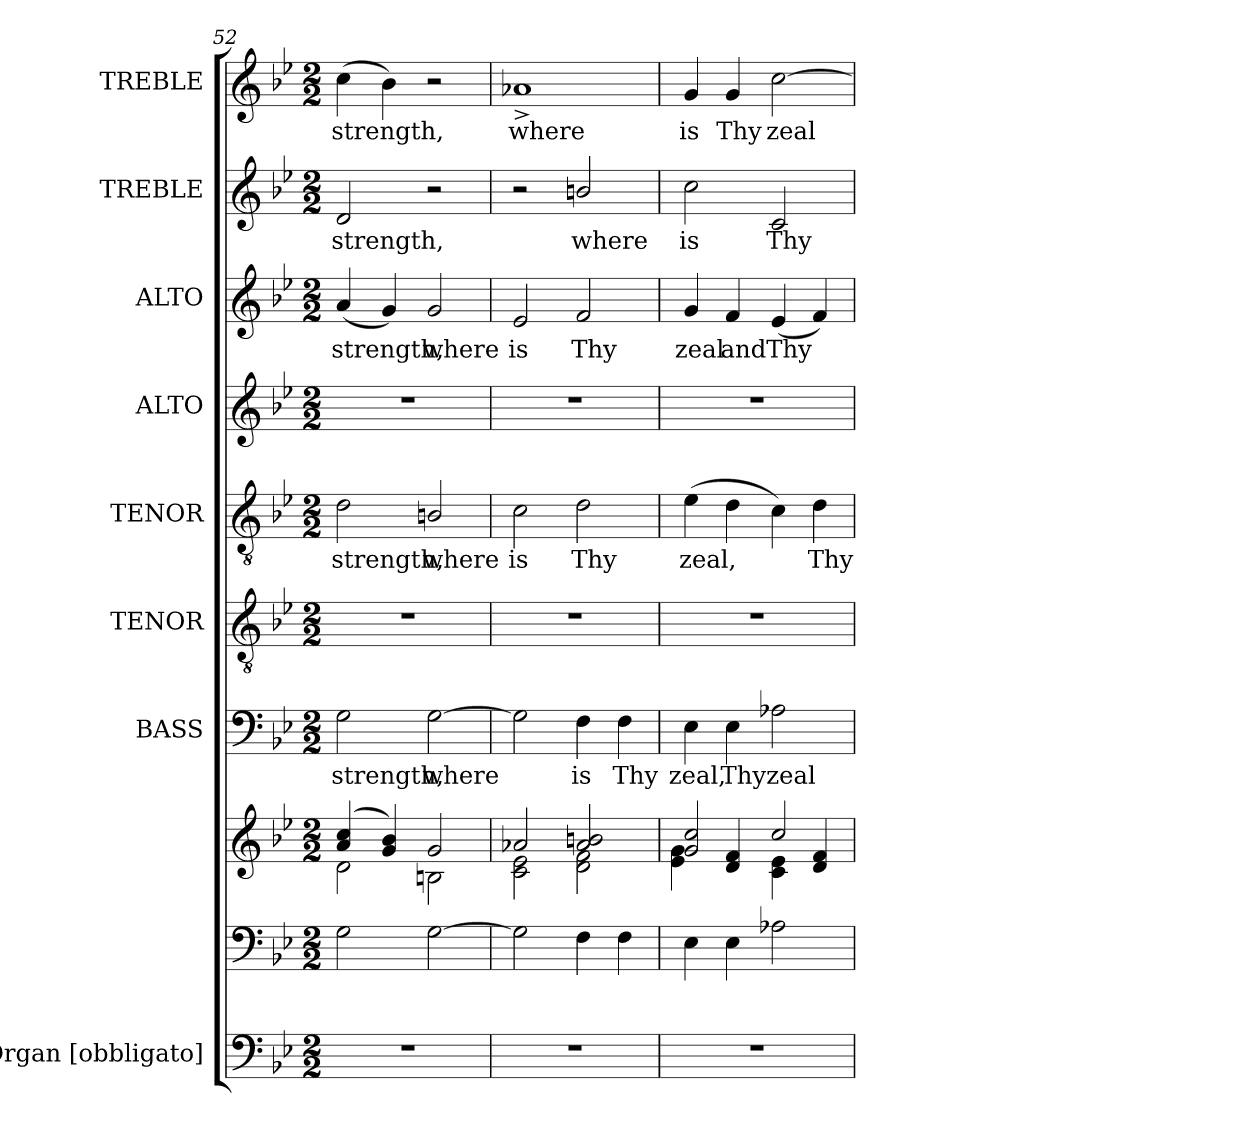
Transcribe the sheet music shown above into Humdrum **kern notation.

**kern	**kern	**kern	**kern	**text	**kern	**kern	**text	**kern	**kern	**text	**kern	**text	**kern	**text
*part8	*part8	*part8	*part7	*part7	*part6	*part5	*part5	*part4	*part3	*part3	*part2	*part2	*part1	*part1
*staff10	*staff9	*staff8	*staff7	*staff7	*staff6	*staff5	*staff5	*staff4	*staff3	*staff3	*staff2	*staff2	*staff1	*staff1
*I"Organ [obbligato]	*	*	*I"BASS	*	*I"TENOR	*I"TENOR	*	*I"ALTO	*I"ALTO	*	*I"TREBLE	*	*I"TREBLE	*
!!LO:LB:g=z
*clefF4	*clefF4	*clefG2	*clefF4	*	*clefGv2	*clefGv2	*	*clefG2	*clefG2	*	*clefG2	*	*clefG2	*
*	*	*	*	*	*ITrd7c12	*ITrd7c12	*	*	*	*	*	*	*	*
*k[b-e-]	*k[b-e-]	*k[b-e-]	*k[b-e-]	*	*k[b-e-]	*k[b-e-]	*	*k[b-e-]	*k[b-e-]	*	*k[b-e-]	*	*k[b-e-]	*
*B-:	*B-:	*B-:	*B-:	*	*B-:	*B-:	*	*B-:	*B-:	*	*B-:	*	*B-:	*
*M2/2	*M2/2	*M2/2	*M2/2	*	*M2/2	*M2/2	*	*M2/2	*M2/2	*	*M2/2	*	*M2/2	*
=52	=52	=52	=52	=52	=52	=52	=52	=52	=52	=52	=52	=52	=52	=52
*	*	*^	*	*	*	*	*	*	*	*	*	*	*	*
!	!	!	!	!	!LO:LY:b:color=#000000	!	!	!	!	!	!	!	!	!	!
!	!	!	!	!	!	!	!	!LO:LY:b:color=#000000	!	!	!	!	!	!	!
!	!	!	!	!	!	!	!	!	!	!	!LO:LY:b:color=#000000	!	!	!	!
!	!	!	!	!	!	!	!	!	!	!	!	!	!LO:LY:b:color=#000000	!	!
!	!	!	!	!	!	!	!	!	!	!	!	!	!	!	!LO:LY:b:color=#000000
1r	2Gi\	(4ai/ 4cci	2di\	2Gi\	strength,	1r	2Di\	strength,	1r	(4ai/	strength,	2di/	strength,	(4cci\	strength,
.	.	4gi/ 4b-i)	.	.	.	.	.	.	.	4gi/)	.	.	.	4b-i\)	.
!	!	!	!	!	!LO:LY:b:color=#000000	!	!	!	!	!	!	!	!	!	!
!	!	!	!	!	!	!	!	!LO:LY:b:color=#000000	!	!	!	!	!	!	!
!	!	!	!	!	!	!	!	!	!	!	!LO:LY:b:color=#000000	!	!	!	!
.	[2Gi\	2gi/	2Bni\	[2Gi\	where	.	2BBni/	where	.	2gi/	where	2r	.	2r	.
=53	=53	=53	=53	=53	=53	=53	=53	=53	=53	=53	=53	=53	=53	=53	=53
!	!	!	!	!	!	!	!	!LO:LY:b:color=#000000	!	!	!	!	!	!	!
!	!	!	!	!	!	!	!	!	!	!	!LO:LY:b:color=#000000	!	!	!	!
!	!	!	!	!	!	!	!	!	!	!	!	!	!	!	!LO:LY:b:color=#000000
1r	2Gi\]	2a-Xi/	2ci\ 2e-i	2Gi\]	.	1r	2Ci\	is	1r	2e-i/	is	2r	.	1a-X^i	where
!	!	!	!	!	!LO:LY:b:color=#000000	!	!	!	!	!	!	!	!	!	!
!	!	!	!	!	!	!	!	!LO:LY:b:color=#000000	!	!	!	!	!	!	!
!	!	!	!	!	!	!	!	!	!	!	!LO:LY:b:color=#000000	!	!	!	!
!	!	!	!	!	!	!	!	!	!	!	!	!	!LO:LY:b:color=#000000	!	!
.	4Fi\	2a-i/ 2bni	2di\ 2fi	4Fi\	is	.	2Di\	Thy	.	2fi/	Thy	2bni/	where	.	.
!	!	!	!	!	!LO:LY:b:color=#000000	!	!	!	!	!	!	!	!	!	!
.	4Fi\	.	.	4Fi\	Thy	.	.	.	.	.	.	.	.	.	.
=54	=54	=54	=54	=54	=54	=54	=54	=54	=54	=54	=54	=54	=54	=54	=54
!	!	!	!	!	!LO:LY:b:color=#000000	!	!	!	!	!	!	!	!	!	!
!	!	!	!	!	!	!	!	!LO:LY:b:color=#000000	!	!	!	!	!	!	!
!	!	!	!	!	!	!	!	!	!	!	!LO:LY:b:color=#000000	!	!	!	!
!	!	!	!	!	!	!	!	!	!	!	!	!	!LO:LY:b:color=#000000	!	!
!	!	!	!	!	!	!	!	!	!	!	!	!	!	!	!LO:LY:b:color=#000000
1r	4E-i\	2gi/ 2cci	4e-i\ 4gi	4E-i\	zeal,	1r	(4E-i\	zeal,	1r	4gi/	zeal	2cci\	is	4gi/	is
!	!	!	!	!	!LO:LY:b:color=#000000	!	!	!	!	!	!	!	!	!	!
!	!	!	!	!	!	!	!	!	!	!	!LO:LY:b:color=#000000	!	!	!	!
!	!	!	!	!	!	!	!	!	!	!	!	!	!	!	!LO:LY:b:color=#000000
.	4E-i\	.	4di/ 4fi	4E-i\	Thy	.	4Di\	.	.	4fi/	and	.	.	4gi/	Thy
!	!	!	!	!	!LO:LY:b:color=#000000	!	!	!	!	!	!	!	!	!	!
!	!	!	!	!	!	!	!	!	!	!	!LO:LY:b:color=#000000	!	!	!	!
!	!	!	!	!	!	!	!	!	!	!	!	!	!LO:LY:b:color=#000000	!	!
!	!	!	!	!	!	!	!	!	!	!	!	!	!	!	!LO:LY:b:color=#000000
.	2A-Xi\	2cci/	4ci\ 4e-i	2A-Xi\	zeal	.	4Ci\)	.	.	(4e-i/	Thy	2ci/	Thy	[2cci\	zeal
!	!	!	!	!	!	!	!	!LO:LY:b:color=#000000	!	!	!	!	!	!	!
.	.	.	4di/ 4fi	.	.	.	4Di\	Thy	.	4fi/)	.	.	.	.	.
*	*	*v	*v	*	*	*	*	*	*	*	*	*	*	*	*
=	=	=	=	=	=	=	=	=	=	=	=	=	=	=
*-	*-	*-	*-	*-	*-	*-	*-	*-	*-	*-	*-	*-	*-	*-
